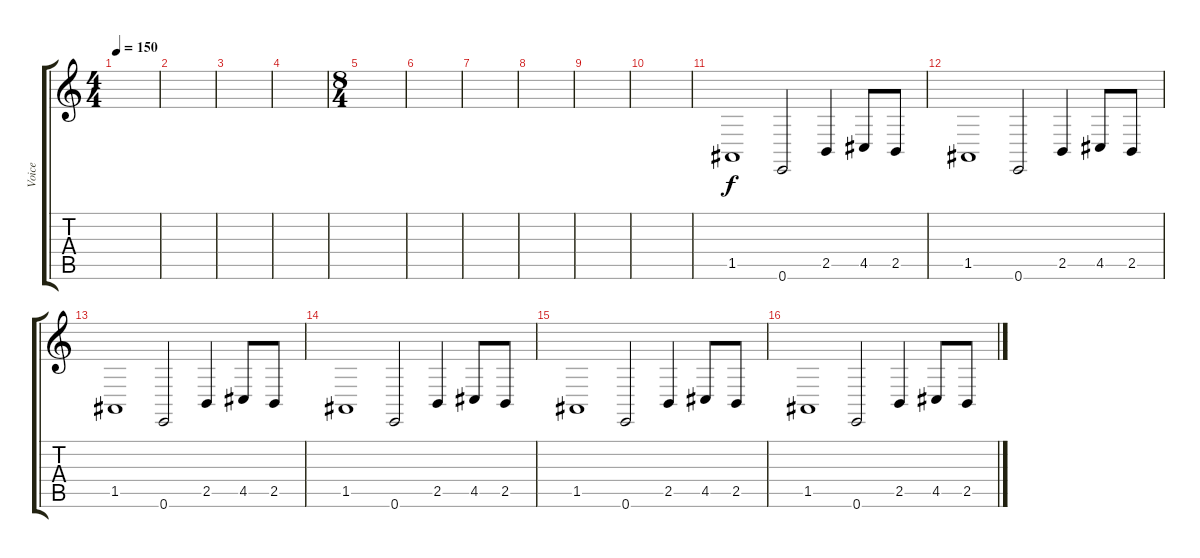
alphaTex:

\track ("Voice" "Voice") {instrument lead6voice}
\staff {score tabs}
\tuning (E4 B3 G3 D3 A2 E2) {hide}
\ts (4 4)
\tempo 150
\clef g2
\ks c
|
|
|
|
\ts (8 4)
|
|
|
|
|
|
1.5.1 0.6.2 2.5.4 4.5.8 2.5.8 |
1.5.1 0.6.2 2.5.4 4.5.8 2.5.8 |
1.5.1 0.6.2 2.5.4 4.5.8 2.5.8 |
1.5.1 0.6.2 2.5.4 4.5.8 2.5.8 |
1.5.1 0.6.2 2.5.4 4.5.8 2.5.8 |
1.5.1 0.6.2 2.5.4 4.5.8 2.5.8
